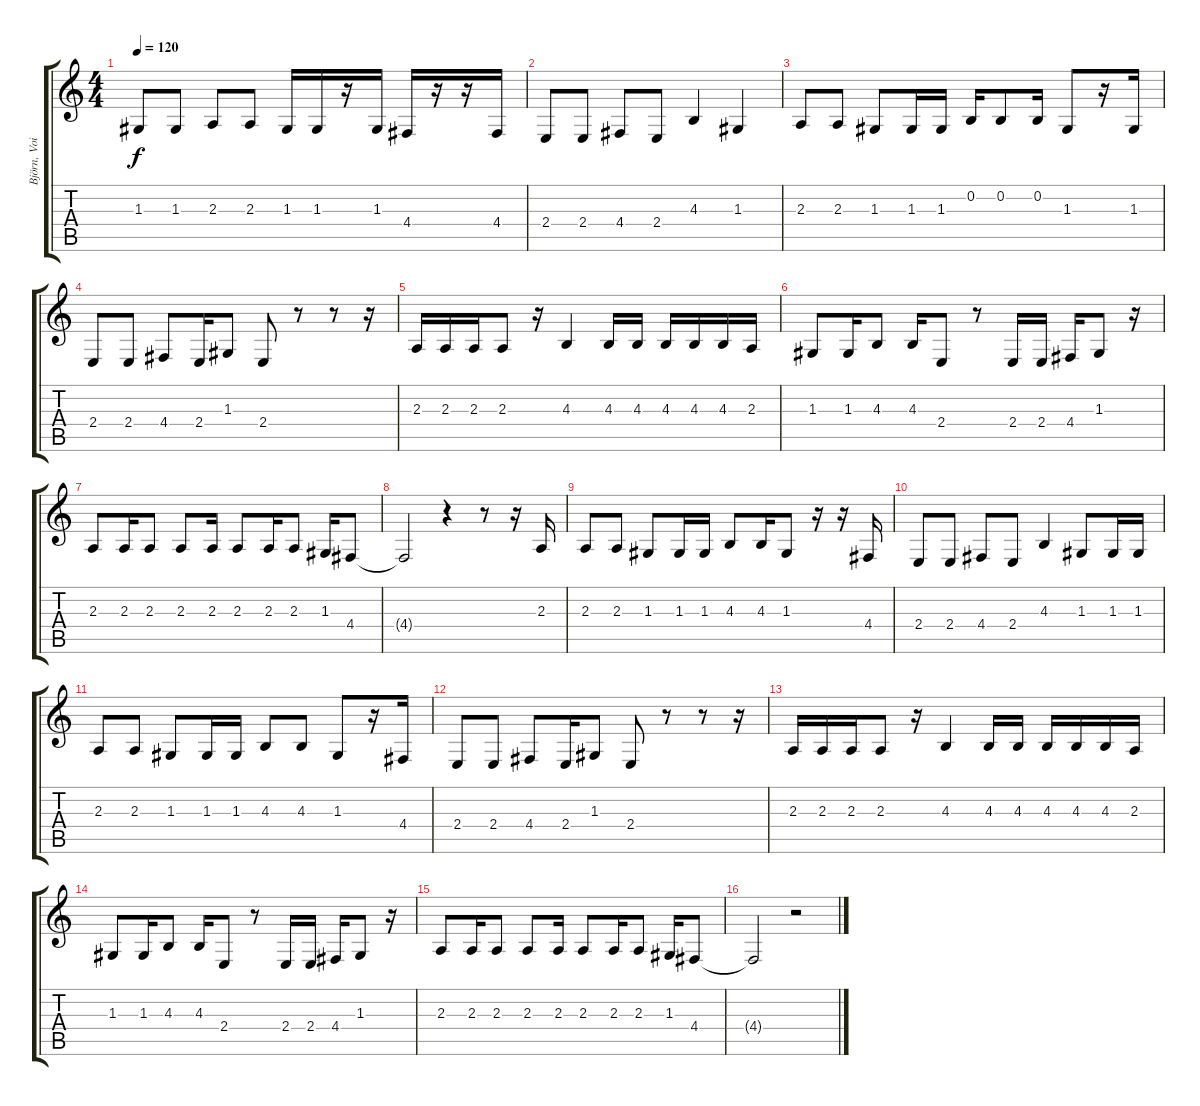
\track ("Björn, Voice" "Björn, Voi") {instrument baritonesax}
\staff {score tabs}
\tuning (E4 B3 G3 D3 A2 E2) {hide}
\ts (4 4)
\tempo 120
\clef g2
\ks c
1.3.8{dy f instrument baritonesax} 1.3.8 2.3.8 2.3.8 1.3.16 1.3.16 r.16 1.3.16 4.4.16 r.16 r.16 4.4.16 |
2.4.8 2.4.8 4.4.8 2.4.8 4.3.4 1.3.4 |
2.3.8 2.3.8 1.3.8 1.3.16 1.3.16 0.2.16 0.2.8 0.2.16 1.3.8 r.16 1.3.16 |
2.4.8 2.4.8 4.4.8 2.4.16 1.3.8 2.4.8 r.8 r.8 r.16 |
2.3.16 2.3.16 2.3.16 2.3.8 r.16 4.3.4 4.3.16 4.3.16 4.3.16 4.3.16 4.3.16 2.3.16 |
1.3.8 1.3.16 4.3.8 4.3.16 2.4.8 r.8 2.4.16 2.4.16 4.4.16 1.3.8 r.16 |
2.3.8 2.3.16 2.3.8 2.3.8 2.3.16 2.3.8 2.3.16 2.3.8 1.3.16 4.4.8 |
4.4{t}.2 r.4 r.8 r.16 2.3.16 |
2.3.8 2.3.8 1.3.8 1.3.16 1.3.16 4.3.8 4.3.16 1.3.8 r.16 r.16 4.4.16 |
2.4.8 2.4.8 4.4.8 2.4.8 4.3.4 1.3.8 1.3.16 1.3.16 |
2.3.8 2.3.8 1.3.8 1.3.16 1.3.16 4.3.8 4.3.8 1.3.8 r.16 4.4.16 |
2.4.8 2.4.8 4.4.8 2.4.16 1.3.8 2.4.8 r.8 r.8 r.16 |
2.3.16 2.3.16 2.3.16 2.3.8 r.16 4.3.4 4.3.16 4.3.16 4.3.16 4.3.16 4.3.16 2.3.16 |
1.3.8 1.3.16 4.3.8 4.3.16 2.4.8 r.8 2.4.16 2.4.16 4.4.16 1.3.8 r.16 |
2.3.8 2.3.16 2.3.8 2.3.8 2.3.16 2.3.8 2.3.16 2.3.8 1.3.16 4.4.8 |
4.4{t}.2 r.2
